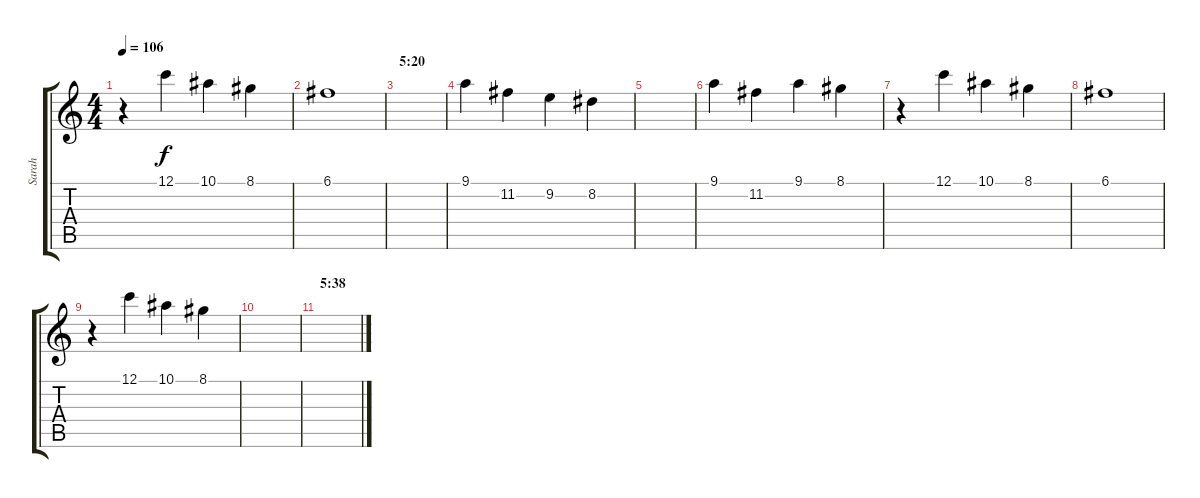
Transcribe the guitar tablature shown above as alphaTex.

\track ("Sarah" "Sarah") {instrument choiraahs}
\staff {score tabs}
\tuning (C5 G4 Eb4 Bb3 F3 C3) {hide}
\ts (4 4)
\tempo 106
\clef g2
\ks c
r.4{dy f} 12.1.4 10.1.4 8.1.4 |
6.1.1 |
\section ("" "5:20")
|
9.1.4 11.2.4 9.2.4 8.2.4 |
|
9.1.4 11.2.4 9.1.4 8.1.4 |
r.4 12.1.4 10.1.4 8.1.4 |
6.1.1 |
r.4 12.1.4 10.1.4 8.1.4 |
|
\section ("" "5:38")
